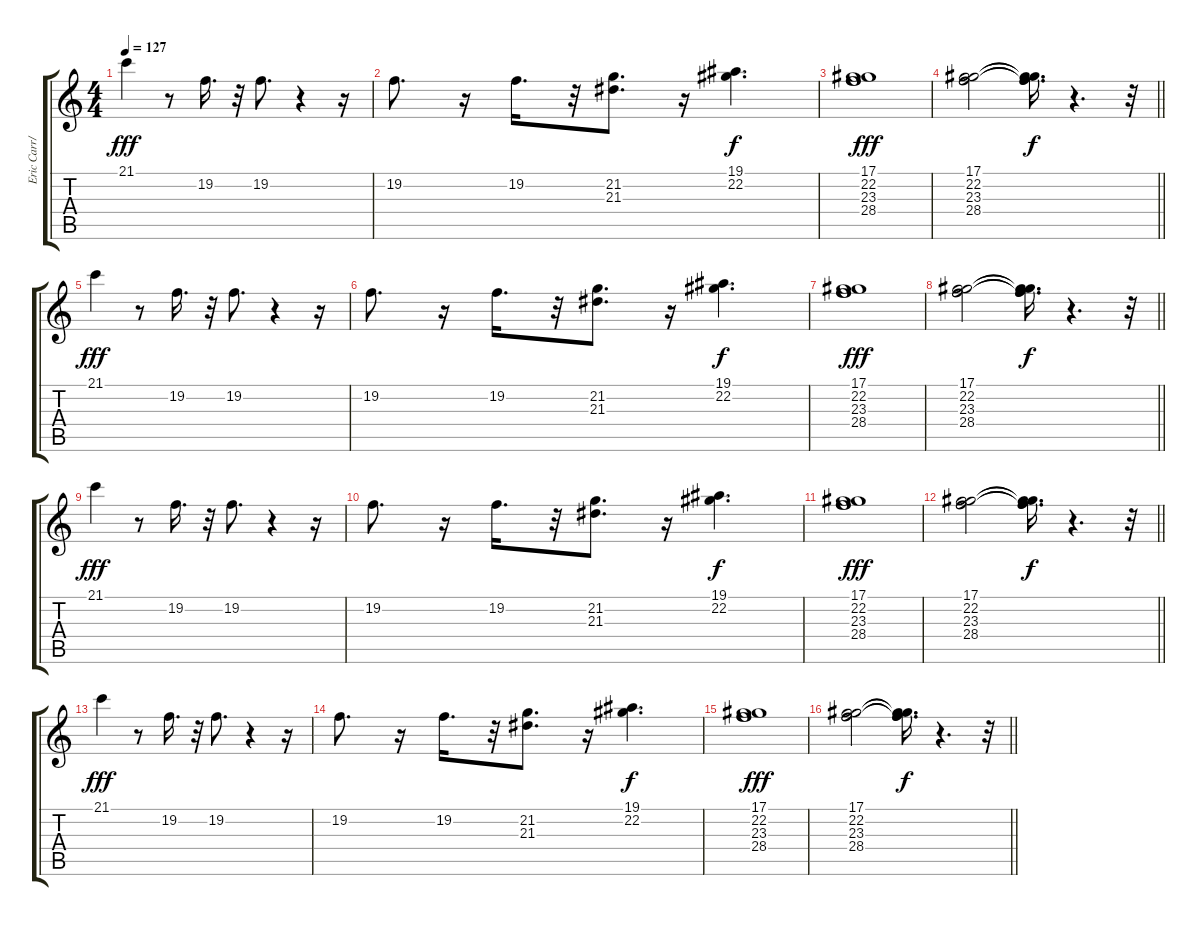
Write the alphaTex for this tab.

\track ("Eric Carr/Gene Simmons (Backing Vocals)" "Eric Carr/") {instrument lead4chiff}
\staff {score tabs}
\tuning (Eb4 Bb3 Gb3 Db3 Ab2 Eb2) {hide}
\ts (4 4)
\tempo 127
\clef g2
\ks c
21.1.4{dy fff} r.8 19.2.16{d} r.32 19.2.8{d} r.4 r.16 |
19.2.8{d} r.16 19.2.16{d} r.32 (21.2 21.3).8{d} r.16 (19.1 22.2).4{d dy f} |
(17.1 22.2 23.3 28.4).1{dy fff} |
\barLineRight lightlight
(17.1 22.2 23.3 28.4).2 (17.1{t} 22.2{t} 23.3{t} 28.4{t}).16{d dy f} r.4{d} r.32 |
21.1.4{dy fff} r.8 19.2.16{d} r.32 19.2.8{d} r.4 r.16 |
19.2.8{d} r.16 19.2.16{d} r.32 (21.2 21.3).8{d} r.16 (19.1 22.2).4{d dy f} |
(17.1 22.2 23.3 28.4).1{dy fff} |
\barLineRight lightlight
(17.1 22.2 23.3 28.4).2 (17.1{t} 22.2{t} 23.3{t} 28.4{t}).16{d dy f} r.4{d} r.32 |
21.1.4{dy fff} r.8 19.2.16{d} r.32 19.2.8{d} r.4 r.16 |
19.2.8{d} r.16 19.2.16{d} r.32 (21.2 21.3).8{d} r.16 (19.1 22.2).4{d dy f} |
(17.1 22.2 23.3 28.4).1{dy fff} |
\barLineRight lightlight
(17.1 22.2 23.3 28.4).2 (17.1{t} 22.2{t} 23.3{t} 28.4{t}).16{d dy f} r.4{d} r.32 |
21.1.4{dy fff} r.8 19.2.16{d} r.32 19.2.8{d} r.4 r.16 |
19.2.8{d} r.16 19.2.16{d} r.32 (21.2 21.3).8{d} r.16 (19.1 22.2).4{d dy f} |
(17.1 22.2 23.3 28.4).1{dy fff} |
\barLineRight lightlight
(17.1 22.2 23.3 28.4).2 (17.1{t} 22.2{t} 23.3{t} 28.4{t}).16{d dy f} r.4{d} r.32
